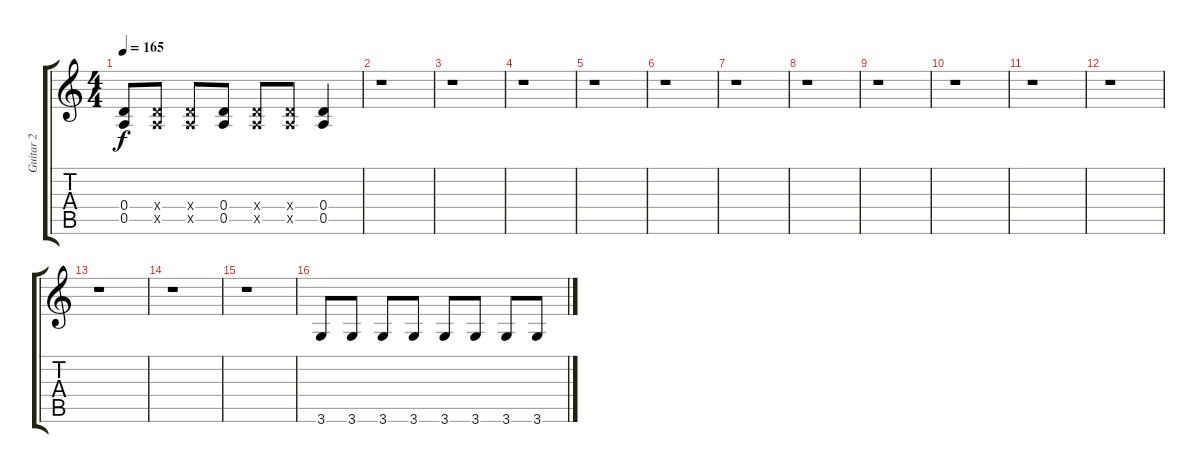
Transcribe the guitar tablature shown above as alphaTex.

\track ("Guitar 2" "Guitar 2") {instrument distortionguitar}
\staff {score tabs}
\tuning (E4 B3 G3 D3 A2 E2) {hide}
\ts (4 4)
\tempo 165
\clef g2
\ks c
(0.4 0.5).8{dy f} (0.4{x} 0.5{x}).8 (0.4{x} 0.5{x}).8 (0.4 0.5).8 (0.4{x} 0.5{x}).8 (0.4{x} 0.5{x}).8 (0.4 0.5).4 |
r.1 |
r.1 |
r.1 |
r.1 |
r.1 |
r.1 |
r.1 |
r.1 |
r.1 |
r.1 |
r.1 |
r.1 |
r.1 |
r.1 |
3.6.8 3.6.8 3.6.8 3.6.8 3.6.8 3.6.8 3.6.8 3.6.8
